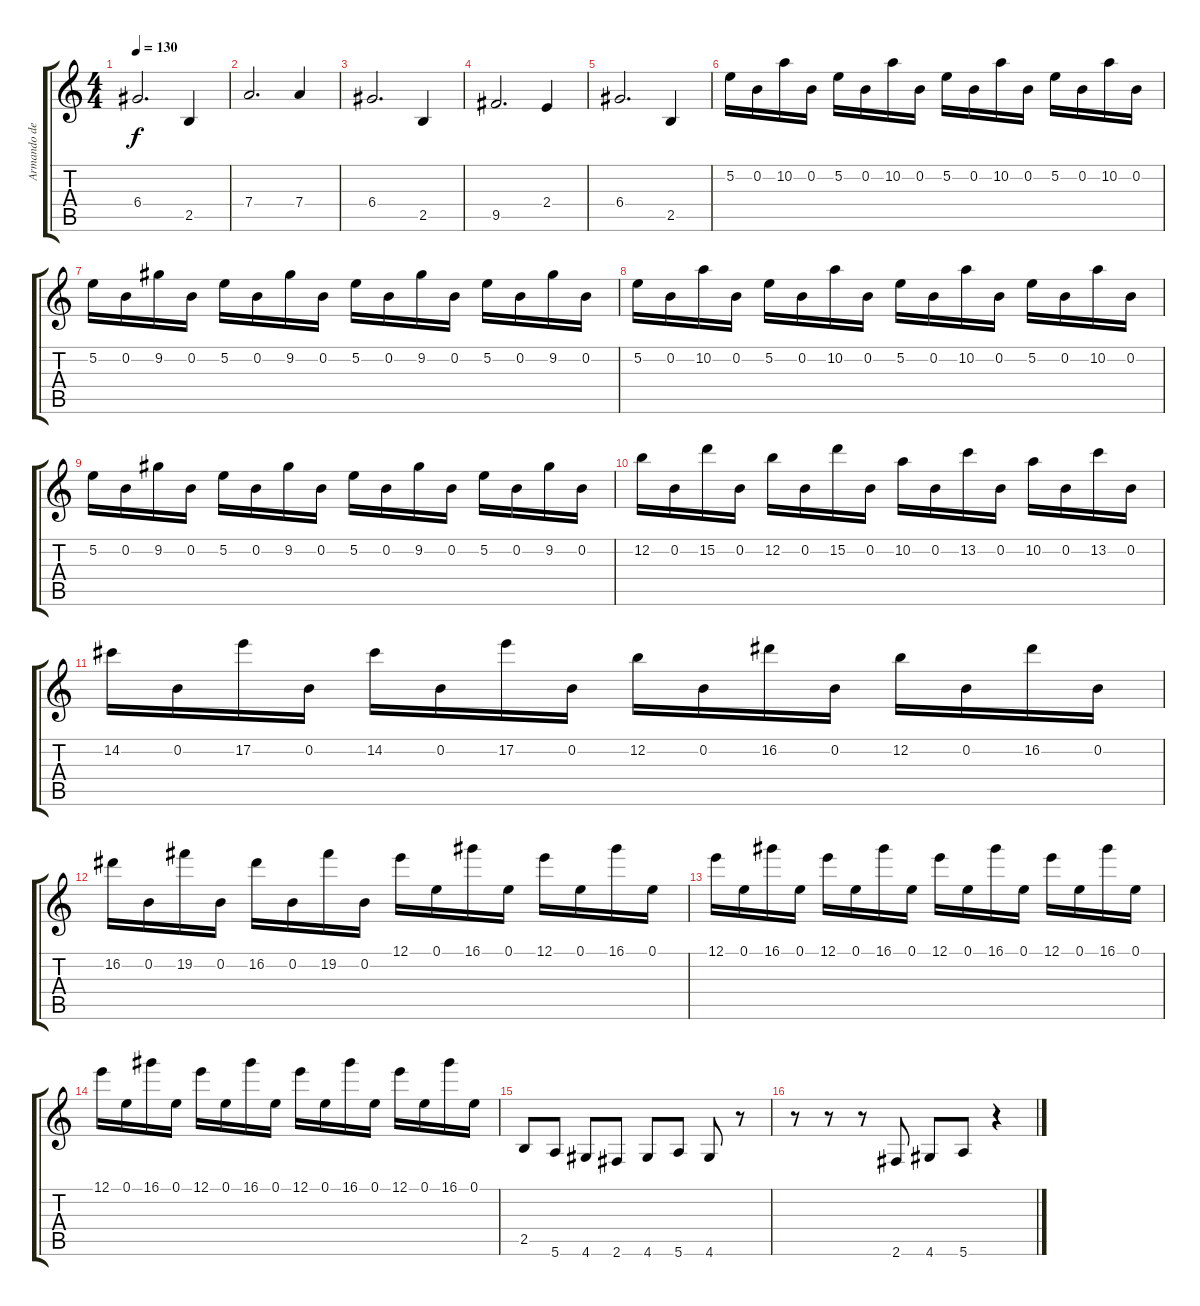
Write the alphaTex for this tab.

\track ("Armando de Castro" "Armando de") {instrument overdrivenguitar}
\staff {score tabs}
\tuning (E4 B3 G3 D3 A2 E2) {hide}
\ts (4 4)
\tempo 130
\clef g2
\ks c
6.4.2{d dy f} 2.5.4 |
7.4.2{d} 7.4.4 |
6.4.2{d} 2.5.4 |
9.5.2{d} 2.4.4 |
6.4.2{d} 2.5.4 |
5.2.16 0.2.16 10.2.16 0.2.16 5.2.16 0.2.16 10.2.16 0.2.16 5.2.16 0.2.16 10.2.16 0.2.16 5.2.16 0.2.16 10.2.16 0.2.16 |
5.2.16 0.2.16 9.2.16 0.2.16 5.2.16 0.2.16 9.2.16 0.2.16 5.2.16 0.2.16 9.2.16 0.2.16 5.2.16 0.2.16 9.2.16 0.2.16 |
5.2.16 0.2.16 10.2.16 0.2.16 5.2.16 0.2.16 10.2.16 0.2.16 5.2.16 0.2.16 10.2.16 0.2.16 5.2.16 0.2.16 10.2.16 0.2.16 |
5.2.16 0.2.16 9.2.16 0.2.16 5.2.16 0.2.16 9.2.16 0.2.16 5.2.16 0.2.16 9.2.16 0.2.16 5.2.16 0.2.16 9.2.16 0.2.16 |
12.2.16 0.2.16 15.2.16 0.2.16 12.2.16 0.2.16 15.2.16 0.2.16 10.2.16 0.2.16 13.2.16 0.2.16 10.2.16 0.2.16 13.2.16 0.2.16 |
14.2.16 0.2.16 17.2.16 0.2.16 14.2.16 0.2.16 17.2.16 0.2.16 12.2.16 0.2.16 16.2.16 0.2.16 12.2.16 0.2.16 16.2.16 0.2.16 |
16.2.16 0.2.16 19.2.16 0.2.16 16.2.16 0.2.16 19.2.16 0.2.16 12.1.16 0.1.16 16.1.16 0.1.16 12.1.16 0.1.16 16.1.16 0.1.16 |
12.1.16 0.1.16 16.1.16 0.1.16 12.1.16 0.1.16 16.1.16 0.1.16 12.1.16 0.1.16 16.1.16 0.1.16 12.1.16 0.1.16 16.1.16 0.1.16 |
12.1.16 0.1.16 16.1.16 0.1.16 12.1.16 0.1.16 16.1.16 0.1.16 12.1.16 0.1.16 16.1.16 0.1.16 12.1.16 0.1.16 16.1.16 0.1.16 |
2.5.8 5.6.8 4.6.8 2.6.8 4.6.8 5.6.8 4.6.8 r.8 |
r.8 r.8 r.8 2.6.8 4.6.8 5.6.8 r.4
